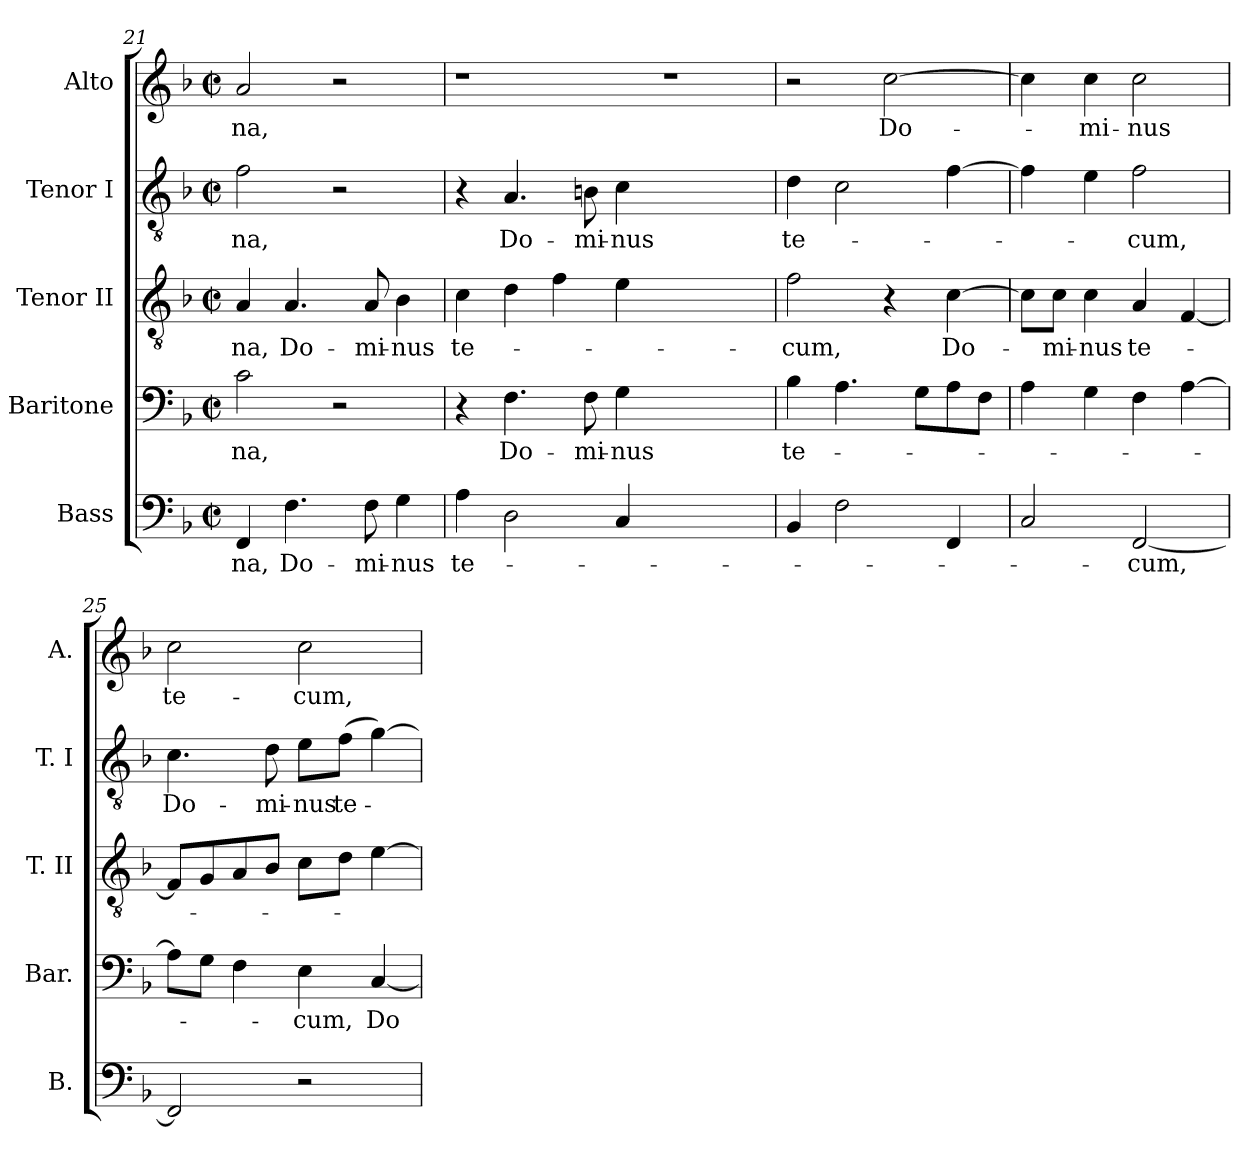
**kern	**text	**kern	**text	**kern	**text	**kern	**text	**kern	**text
*part5	*part5	*part4	*part4	*part3	*part3	*part2	*part2	*part1	*part1
*staff5	*staff5	*staff4	*staff4	*staff3	*staff3	*staff2	*staff2	*staff1	*staff1
*I"Bass	*	*I"Baritone	*	*I"Tenor II	*	*I"Tenor I	*	*I"Alto	*
*I'B.	*	*I'Bar.	*	*I'T. II	*	*I'T. I	*	*I'A.	*
*clefF4	*	*clefF4	*	*clefGv2	*	*clefGv2	*	*clefG2	*
*	*	*ITrd7c12	*	*ITrd7c12	*	*ITrd7c12	*	*	*
*k[b-]	*	*k[b-]	*	*k[b-]	*	*k[b-]	*	*k[b-]	*
*F:	*	*F:	*	*F:	*	*F:	*	*F:	*
*M2/2	*	*M2/2	*	*M2/2	*	*M2/2	*	*M2/2	*
*met(c|)	*	*met(c|)	*	*met(c|)	*	*met(c|)	*	*met(c|)	*
=21	=21	=21	=21	=21	=21	=21	=21	=21	=21
!	!LO:LY:b:color=#000000	!	!	!	!	!	!	!	!
!	!	!	!LO:LY:b:color=#000000	!	!	!	!	!	!
!	!	!	!	!	!LO:LY:b:color=#000000	!	!	!	!
!	!	!	!	!	!	!	!LO:LY:b:color=#000000	!	!
!	!	!	!	!	!	!	!	!	!LO:LY:b:color=#000000
4FFi/	-na,	2Ci\	-na,	4AAi/	-na,	2Fi\	-na,	2ai/	-na,
!	!LO:LY:b:color=#000000	!	!	!	!	!	!	!	!
!	!	!	!	!	!LO:LY:b:color=#000000	!	!	!	!
4.Fi\	Do-	.	.	4.AAi/	Do-	.	.	.	.
.	.	2r	.	.	.	2r	.	2r	.
!	!LO:LY:b:color=#000000	!	!	!	!	!	!	!	!
!	!	!	!	!	!LO:LY:b:color=#000000	!	!	!	!
8Fi\	-mi-	.	.	8AAi/	-mi-	.	.	.	.
!	!LO:LY:b:color=#000000	!	!	!	!	!	!	!	!
!	!	!	!	!	!LO:LY:b:color=#000000	!	!	!	!
4Gi\	-nus	.	.	4BB-i\	-nus	.	.	.	.
=22	=22	=22	=22	=22	=22	=22	=22	=22	=22
!	!LO:LY:b:color=#000000	!	!	!	!	!	!	!	!
!	!	!	!	!	!LO:LY:b:color=#000000	!	!	!	!
4Ai\	te-	4r	.	4Ci\	te-	4r	.	1r	.
!	!	!	!LO:LY:b:color=#000000	!	!	!	!	!	!
!	!	!	!	!	!	!	!LO:LY:b:color=#000000	!	!
2Di\	.	4.FFi\	Do-	4Di\	.	4.AAi/	Do-	.	.
.	.	.	.	4Fi\	.	.	.	.	.
!	!	!	!LO:LY:b:color=#000000	!	!	!	!	!	!
!	!	!	!	!	!	!	!LO:LY:b:color=#000000	!	!
.	.	8FFi\	-mi-	.	.	8BBni\	-mi-	.	.
!	!	!	!LO:LY:b:color=#000000	!	!	!	!	!	!
!	!	!	!	!	!	!	!LO:LY:b:color=#000000	!	!
4Ci/	.	4GGi\	-nus	4Ei\	.	4Ci\	-nus	.	.
1ryy	.	1ryy	.	1ryy	.	1ryy	.	1r	.
!!LO:LB:g=z
=23	=23	=23	=23	=23	=23	=23	=23	=23	=23
!	!	!	!LO:LY:b:color=#000000	!	!	!	!	!	!
!	!	!	!	!	!LO:LY:b:color=#000000	!	!	!	!
!	!	!	!	!	!	!	!LO:LY:b:color=#000000	!	!
4BB-i/	.	4BB-i\	te-	2Fi\	-cum,	4Di\	te-	2r	.
2Fi\	.	4.AAi\	.	.	.	2Ci\	.	.	.
!	!	!	!	!	!	!	!	!	!LO:LY:b:color=#000000
.	.	.	.	4r	.	.	.	[>2cci\	Do-
.	.	8GGi\L	.	.	.	.	.	.	.
!	!	!	!	!	!LO:LY:b:color=#000000	!	!	!	!
4FFi/	.	8AAi\	.	[>4Ci\	Do-	[>4Fi\	.	.	.
.	.	8FFi\J	.	.	.	.	.	.	.
=24	=24	=24	=24	=24	=24	=24	=24	=24	=24
2Ci/	.	4AAi\	.	8Ci\L]	.	4Fi\]	.	4cci\]	.
!	!	!	!	!	!LO:LY:b:color=#000000	!	!	!	!
.	.	.	.	8Ci\J	-mi-	.	.	.	.
!	!	!	!	!	!LO:LY:b:color=#000000	!	!	!	!
!	!	!	!	!	!	!	!	!	!LO:LY:b:color=#000000
.	.	4GGi\	.	4Ci\	-nus	4Ei\	.	4cci\	-mi-
!	!LO:LY:b:color=#000000	!	!	!	!	!	!	!	!
!	!	!	!	!	!LO:LY:b:color=#000000	!	!	!	!
!	!	!	!	!	!	!	!LO:LY:b:color=#000000	!	!
!	!	!	!	!	!	!	!	!	!LO:LY:b:color=#000000
[<2FFi/	-cum,	4FFi\	.	4AAi/	te-	2Fi\	-cum,	2cci\	-nus
.	.	[>4AAi\	.	[<4FFi/	.	.	.	.	.
=25	=25	=25	=25	=25	=25	=25	=25	=25	=25
!	!	!	!	!	!	!	!LO:LY:b:color=#000000	!	!
!	!	!	!	!	!	!	!	!	!LO:LY:b:color=#000000
2FFi/]	.	8AAi\L]	.	8FFi/L]	.	4.Ci\	Do-	2cci\	te-
.	.	8GGi\J	.	8GGi/	.	.	.	.	.
.	.	4FFi\	.	8AAi/	.	.	.	.	.
!	!	!	!	!	!	!	!LO:LY:b:color=#000000	!	!
.	.	.	.	8BB-i/J	.	8Di\	-mi-	.	.
!	!	!	!LO:LY:b:color=#000000	!	!	!	!	!	!
!	!	!	!	!	!	!	!LO:LY:b:color=#000000	!	!
!	!	!	!	!	!	!	!	!	!LO:LY:b:color=#000000
2r	.	4EEi\	-cum,	8Ci\L	.	8Ei\L	-nus	2cci\	-cum,
!	!	!	!	!	!	!	!LO:LY:b:color=#000000	!	!
.	.	.	.	8Di\J	.	(8Fi\J	te-	.	.
!	!	!	!LO:LY:b:color=#000000	!	!	!	!	!	!
.	.	[<4CCi/	Do-	[>4Ei\	.	[>4Gi\)	.	.	.
=	=	=	=	=	=	=	=	=	=
*-	*-	*-	*-	*-	*-	*-	*-	*-	*-
